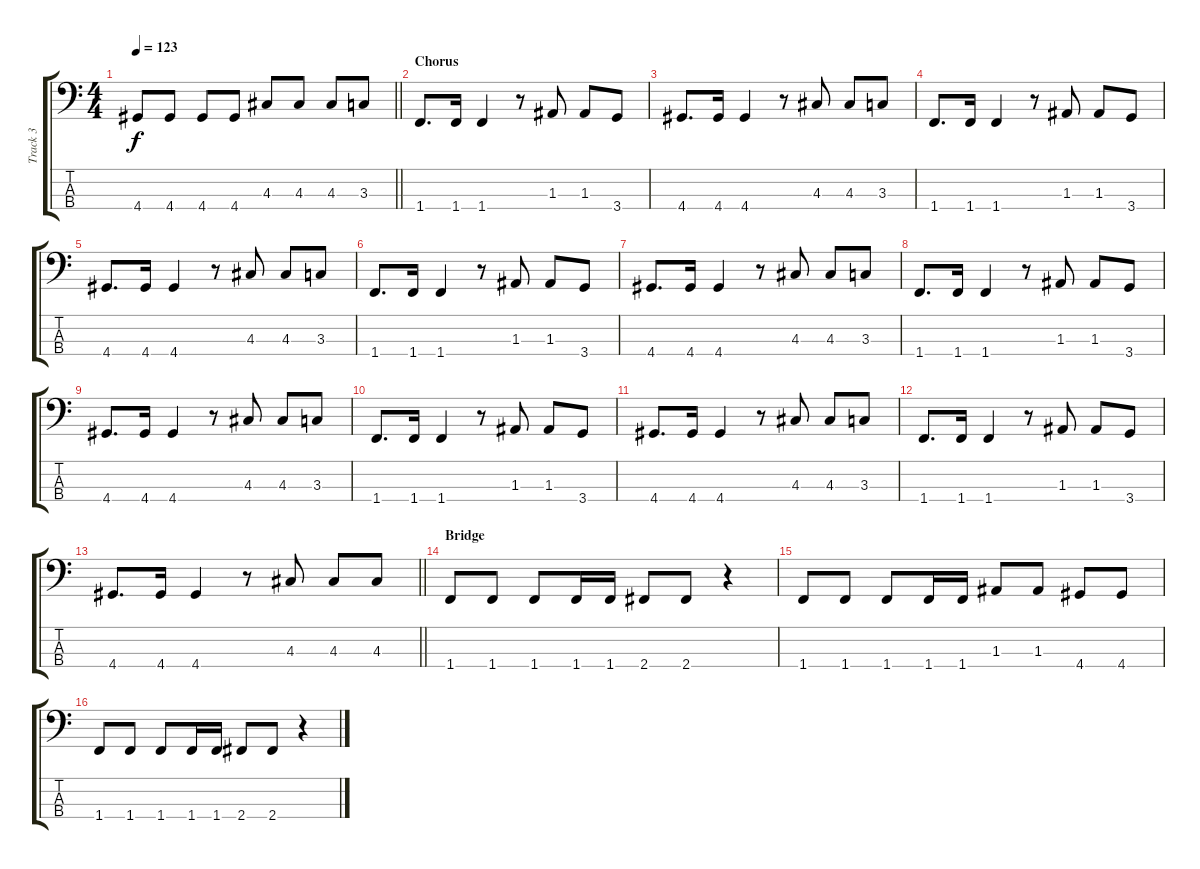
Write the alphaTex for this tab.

\track ("Track 3" "Track 3") {instrument electricbassfinger}
\staff {score tabs}
\tuning (G2 D2 A1 E1) {hide}
\ts (4 4)
\tempo 123
\clef f4
\barLineRight lightlight
\ks c
4.4.8{dy f} 4.4.8 4.4.8 4.4.8 4.3.8 4.3.8 4.3.8 3.3.8 |
\section ("" "Chorus")
1.4.8{d} 1.4.16 1.4.4 r.8 1.3.8 1.3.8 3.4.8 |
4.4.8{d} 4.4.16 4.4.4 r.8 4.3.8 4.3.8 3.3.8 |
1.4.8{d} 1.4.16 1.4.4 r.8 1.3.8 1.3.8 3.4.8 |
4.4.8{d} 4.4.16 4.4.4 r.8 4.3.8 4.3.8 3.3.8 |
1.4.8{d} 1.4.16 1.4.4 r.8 1.3.8 1.3.8 3.4.8 |
4.4.8{d} 4.4.16 4.4.4 r.8 4.3.8 4.3.8 3.3.8 |
1.4.8{d} 1.4.16 1.4.4 r.8 1.3.8 1.3.8 3.4.8 |
4.4.8{d} 4.4.16 4.4.4 r.8 4.3.8 4.3.8 3.3.8 |
1.4.8{d} 1.4.16 1.4.4 r.8 1.3.8 1.3.8 3.4.8 |
4.4.8{d} 4.4.16 4.4.4 r.8 4.3.8 4.3.8 3.3.8 |
1.4.8{d} 1.4.16 1.4.4 r.8 1.3.8 1.3.8 3.4.8 |
\barLineRight lightlight
4.4.8{d} 4.4.16 4.4.4 r.8 4.3.8 4.3.8 4.3.8 |
\section ("" "Bridge")
1.4.8 1.4.8 1.4.8 1.4.16 1.4.16 2.4.8 2.4.8 r.4 |
1.4.8 1.4.8 1.4.8 1.4.16 1.4.16 1.3.8 1.3.8 4.4.8 4.4.8 |
1.4.8 1.4.8 1.4.8 1.4.16 1.4.16 2.4.8 2.4.8 r.4
